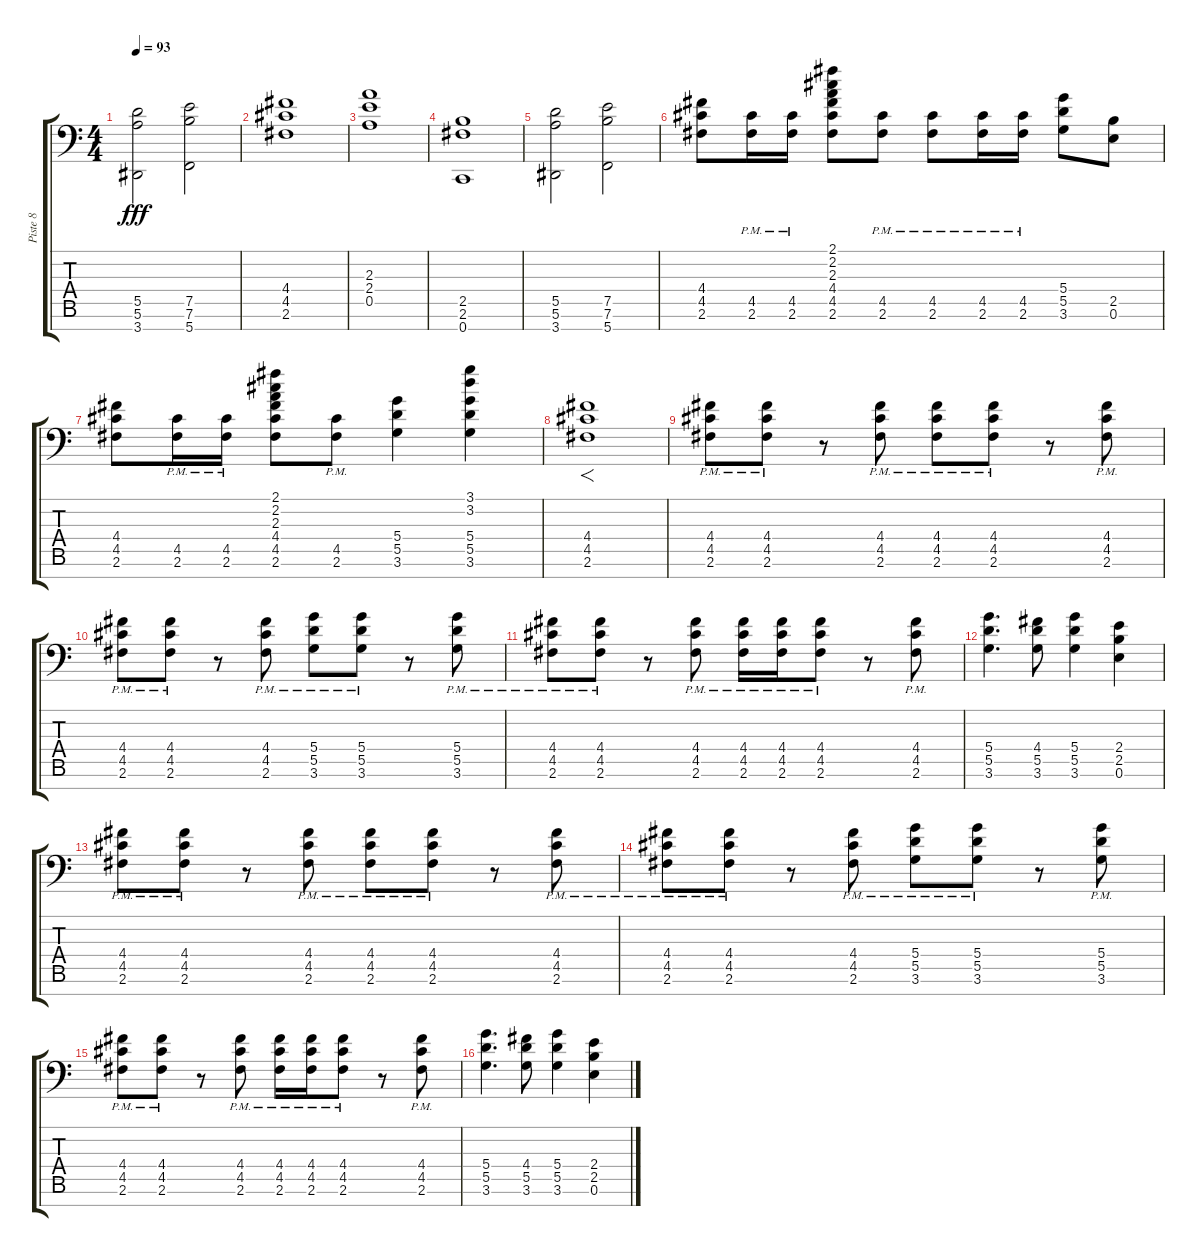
\track ("Piste 8" "Piste 8") {instrument distortionguitar}
\staff {score tabs}
\tuning (E4 B3 G3 D3 A2 E2 C-1) {hide}
\ts (4 4)
\tempo 93
\clef f4
\ks c
(5.5 5.6 3.7).2{dy fff} (7.5 7.6 5.7).2 |
(4.4 4.5 2.6).1 |
(2.3 2.4 0.5).1 |
(2.5 2.6 0.7).1 |
(5.5 5.6 3.7).2 (7.5 7.6 5.7).2 |
(4.4 4.5 2.6).8 (4.5{pm} 2.6{pm}).16 (4.5{pm} 2.6{pm}).16 (2.1 2.2 2.3 4.4 4.5 2.6).8 (4.5{pm} 2.6{pm}).8 (4.5{pm} 2.6{pm}).8 (4.5{pm} 2.6{pm}).16 (4.5{pm} 2.6{pm}).16 (5.4 5.5 3.6).8 (2.5 0.6).8 |
(4.4 4.5 2.6).8 (4.5{pm} 2.6{pm}).16 (4.5{pm} 2.6{pm}).16 (2.1 2.2 2.3 4.4 4.5 2.6).8 (4.5{pm} 2.6{pm}).8 (5.4 5.5 3.6).4 (3.1 3.2 5.4 5.5 3.6).4 |
(4.4 4.5 2.6).1{f} |
(4.4{pm} 4.5{pm} 2.6{pm}).8 (4.4{pm} 4.5{pm} 2.6{pm}).8 r.8 (4.4{pm} 4.5{pm} 2.6{pm}).8 (4.4{pm} 4.5{pm} 2.6{pm}).8 (4.4{pm} 4.5{pm} 2.6{pm}).8 r.8 (4.4{pm} 4.5{pm} 2.6{pm}).8 |
(4.4{pm} 4.5{pm} 2.6{pm}).8 (4.4{pm} 4.5{pm} 2.6{pm}).8 r.8 (4.4{pm} 4.5{pm} 2.6{pm}).8 (5.4{pm} 5.5{pm} 3.6{pm}).8 (5.4{pm} 5.5{pm} 3.6{pm}).8 r.8 (5.4{pm} 5.5{pm} 3.6{pm}).8 |
(4.4{pm} 4.5{pm} 2.6{pm}).8 (4.4{pm} 4.5{pm} 2.6{pm}).8 r.8 (4.4{pm} 4.5{pm} 2.6{pm}).8 (4.4{pm} 4.5{pm} 2.6{pm}).16 (4.4{pm} 4.5{pm} 2.6{pm}).16 (4.4{pm} 4.5{pm} 2.6{pm}).8 r.8 (4.4{pm} 4.5{pm} 2.6{pm}).8 |
(5.4 5.5 3.6).4{d} (4.4 5.5 3.6).8 (5.4 5.5 3.6).4 (2.4 2.5 0.6).4 |
(4.4{pm} 4.5{pm} 2.6{pm}).8 (4.4{pm} 4.5{pm} 2.6{pm}).8 r.8 (4.4{pm} 4.5{pm} 2.6{pm}).8 (4.4{pm} 4.5{pm} 2.6{pm}).8 (4.4{pm} 4.5{pm} 2.6{pm}).8 r.8 (4.4{pm} 4.5{pm} 2.6{pm}).8 |
(4.4{pm} 4.5{pm} 2.6{pm}).8 (4.4{pm} 4.5{pm} 2.6{pm}).8 r.8 (4.4{pm} 4.5{pm} 2.6{pm}).8 (5.4{pm} 5.5{pm} 3.6{pm}).8 (5.4{pm} 5.5{pm} 3.6{pm}).8 r.8 (5.4{pm} 5.5{pm} 3.6{pm}).8 |
(4.4{pm} 4.5{pm} 2.6{pm}).8 (4.4{pm} 4.5{pm} 2.6{pm}).8 r.8 (4.4{pm} 4.5{pm} 2.6{pm}).8 (4.4{pm} 4.5{pm} 2.6{pm}).16 (4.4{pm} 4.5{pm} 2.6{pm}).16 (4.4{pm} 4.5{pm} 2.6{pm}).8 r.8 (4.4{pm} 4.5{pm} 2.6{pm}).8 |
(5.4 5.5 3.6).4{d} (4.4 5.5 3.6).8 (5.4 5.5 3.6).4 (2.4 2.5 0.6).4
